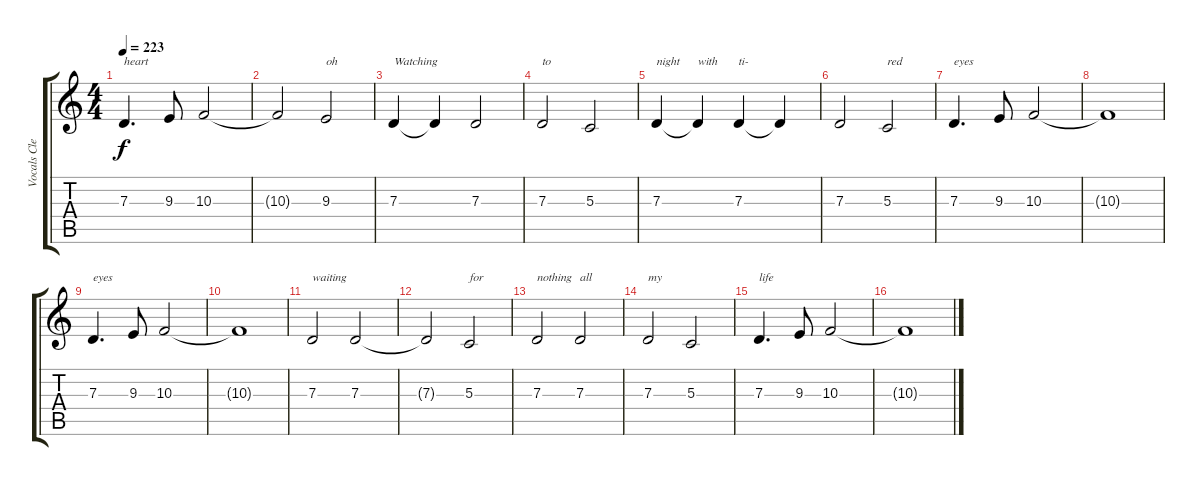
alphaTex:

\track ("Vocals Clean" "Vocals Cle") {instrument pad4choir}
\staff {score tabs}
\tuning (E4 B3 G3 D3 A2 E2) {hide}
\ts (4 4)
\tempo 223
\clef g2
\ks c
7.3.4{d txt "heart" dy f} 9.3.8 10.3.2 |
10.3{t}.2 9.3.2{txt "oh"} |
7.3.4{txt "Watching"} 7.3{t}.4 7.3.2 |
7.3.2{txt "to"} 5.3.2 |
7.3.4{txt "night"} 7.3{t}.4{txt "with"} 7.3.4{txt "ti-"} 7.3{t}.4 |
7.3.2 5.3.2{txt "red"} |
7.3.4{d txt "eyes"} 9.3.8 10.3.2 |
10.3{t}.1 |
7.3.4{d txt "eyes"} 9.3.8 10.3.2 |
10.3{t}.1 |
7.3.2{txt "waiting"} 7.3.2 |
7.3{t}.2 5.3.2{txt "for"} |
7.3.2{txt "nothing"} 7.3.2{txt "all"} |
7.3.2{txt "my"} 5.3.2 |
7.3.4{d txt "life"} 9.3.8 10.3.2 |
10.3{t}.1
